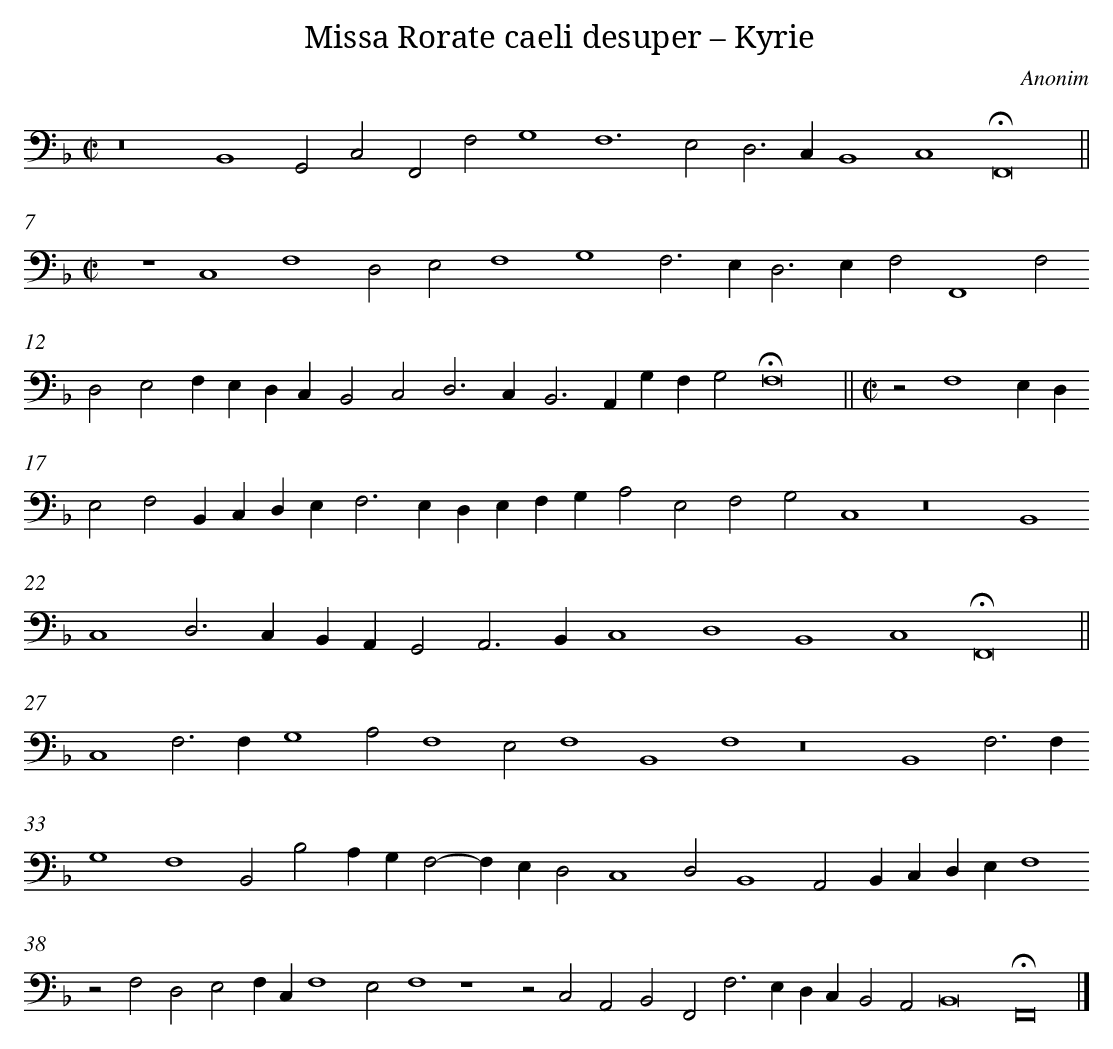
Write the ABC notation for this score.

X:1
T: Missa Rorate caeli desuper – Kyrie
C: Anonim
L: 1/4
M: C|
K: F clef=bass
z8 [|]
B,,4G,,2C,2 [|]
F,,2F,2G,4 [|]
F,6E,2 [|]
D,2>C,2B,,4 [|]
C,4!fermata!F,,8 ||
[M:C|]z4C,4 [|]
F,4D,2E,2 [|]
F,4G,4 [|]
F,2>E,2D,3E, [|]
F,2F,,4F,2 [|]
D,2E,2F,E,D,C, [|]
B,,2C,2D,3C, [|]
B,,2>A,,2G,F,G,2 [|]
!fermata!F,8 ||
[M:C|]z2F,4E,D, [|]
E,2F,2B,,C,D,E, [|]
F,2>E,2D,E,F,G, [|]
A,2E,2F,2G,2 [|]
C,4z8 [|]
B,,4 [|]
C,4D,3C, [|]
B,,A,,G,,2A,,3B,, [|]
C,4D,4 [|]
B,,4C,4 [|]
!fermata!F,,8 ||
C,4F,3F, [|]
G,4A,2F,4 [|]
E,2F,4 [|]
B,,4F,4 [|]
z8 [|]
B,,4F,3F, [|]
G,4F,4 [|]
B,,2B,2A,G,F,2- [|]
F,E,D,2C,4 [|]
D,2B,,4A,,2 [|]
B,,C,D,E,F,4 [|]
z2F,2D,2E,2 [|]
F,C,F,4E,2 [|]
F,4z4 [|]
z2C,2A,,2B,,2 [|]
F,,2F,2>E,2D,C, [|]
B,,2A,,2B,,8 [|]
!fermata!F,,8 |]
